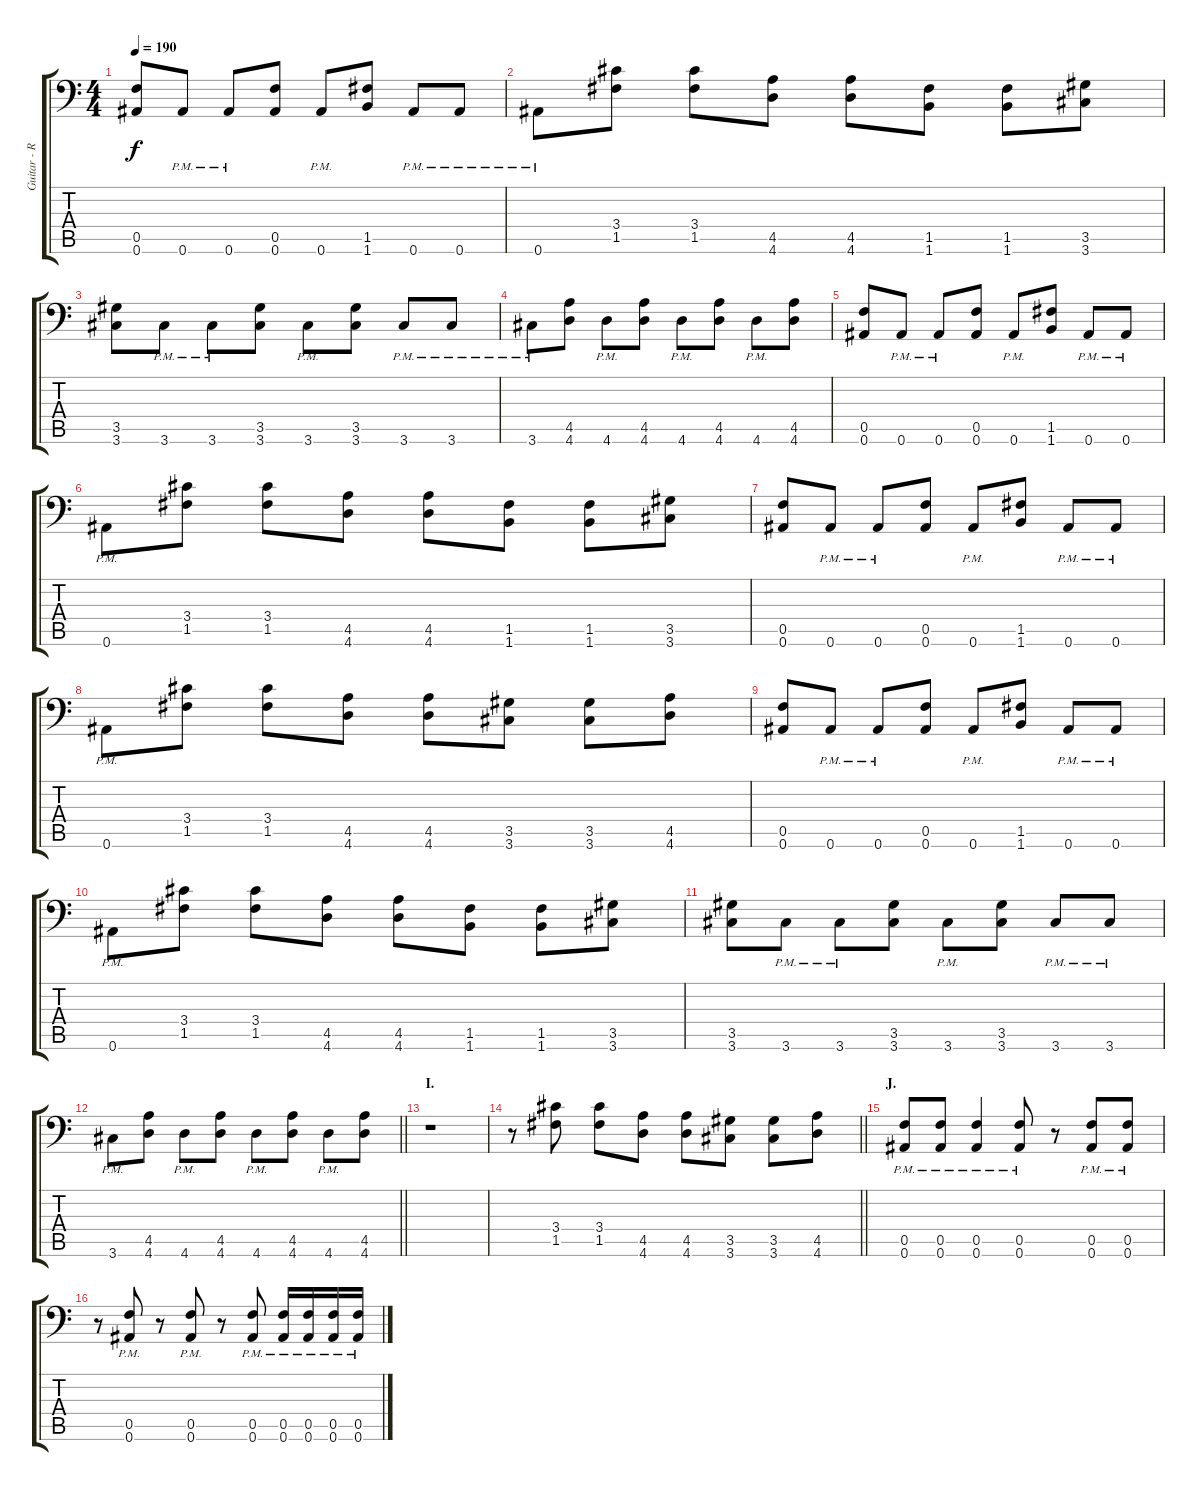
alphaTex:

\track ("Guitar - Right" "Guitar - R") {instrument distortionguitar}
\staff {score tabs}
\tuning (C4 G3 Eb3 Bb2 F2 Bb1) {hide}
\ts (4 4)
\tempo 190
\clef f4
\ks c
(0.5 0.6).8{dy f} 0.6{pm}.8 0.6{pm}.8 (0.5 0.6).8 0.6{pm}.8 (1.5 1.6).8 0.6{pm}.8 0.6{pm}.8 |
0.6{pm}.8 (3.4 1.5).8 (3.4 1.5).8 (4.5 4.6).8 (4.5 4.6).8 (1.5 1.6).8 (1.5 1.6).8 (3.5 3.6).8 |
(3.5 3.6).8 3.6{pm}.8 3.6{pm}.8 (3.5 3.6).8 3.6{pm}.8 (3.5 3.6).8 3.6{pm}.8 3.6{pm}.8 |
3.6{pm}.8 (4.5 4.6).8 4.6{pm}.8 (4.5 4.6).8 4.6{pm}.8 (4.5 4.6).8 4.6{pm}.8 (4.5 4.6).8 |
(0.5 0.6).8 0.6{pm}.8 0.6{pm}.8 (0.5 0.6).8 0.6{pm}.8 (1.5 1.6).8 0.6{pm}.8 0.6{pm}.8 |
0.6{pm}.8 (3.4 1.5).8 (3.4 1.5).8 (4.5 4.6).8 (4.5 4.6).8 (1.5 1.6).8 (1.5 1.6).8 (3.5 3.6).8 |
(0.5 0.6).8 0.6{pm}.8 0.6{pm}.8 (0.5 0.6).8 0.6{pm}.8 (1.5 1.6).8 0.6{pm}.8 0.6{pm}.8 |
0.6{pm}.8 (3.4 1.5).8 (3.4 1.5).8 (4.5 4.6).8 (4.5 4.6).8 (3.5 3.6).8 (3.5 3.6).8 (4.5 4.6).8 |
(0.5 0.6).8 0.6{pm}.8 0.6{pm}.8 (0.5 0.6).8 0.6{pm}.8 (1.5 1.6).8 0.6{pm}.8 0.6{pm}.8 |
0.6{pm}.8 (3.4 1.5).8 (3.4 1.5).8 (4.5 4.6).8 (4.5 4.6).8 (1.5 1.6).8 (1.5 1.6).8 (3.5 3.6).8 |
(3.5 3.6).8 3.6{pm}.8 3.6{pm}.8 (3.5 3.6).8 3.6{pm}.8 (3.5 3.6).8 3.6{pm}.8 3.6{pm}.8 |
\barLineRight lightlight
3.6{pm}.8 (4.5 4.6).8 4.6{pm}.8 (4.5 4.6).8 4.6{pm}.8 (4.5 4.6).8 4.6{pm}.8 (4.5 4.6).8 |
\section ("" "I.")
r.1 |
\barLineRight lightlight
r.8 (3.4 1.5).8 (3.4 1.5).8 (4.5 4.6).8 (4.5 4.6).8 (3.5 3.6).8 (3.5 3.6).8 (4.5 4.6).8 |
\section ("" "J.")
(0.5{pm} 0.6{pm}).8 (0.5{pm} 0.6{pm}).8 (0.5{pm} 0.6{pm}).4 (0.5{pm} 0.6{pm}).8 r.8 (0.5{pm} 0.6{pm}).8 (0.5{pm} 0.6{pm}).8 |
r.8 (0.5{pm} 0.6{pm}).8 r.8 (0.5{pm} 0.6{pm}).8 r.8 (0.5{pm} 0.6{pm}).8 (0.5{pm} 0.6{pm}).16 (0.5{pm} 0.6{pm}).16 (0.5{pm} 0.6{pm}).16 (0.5{pm} 0.6{pm}).16
